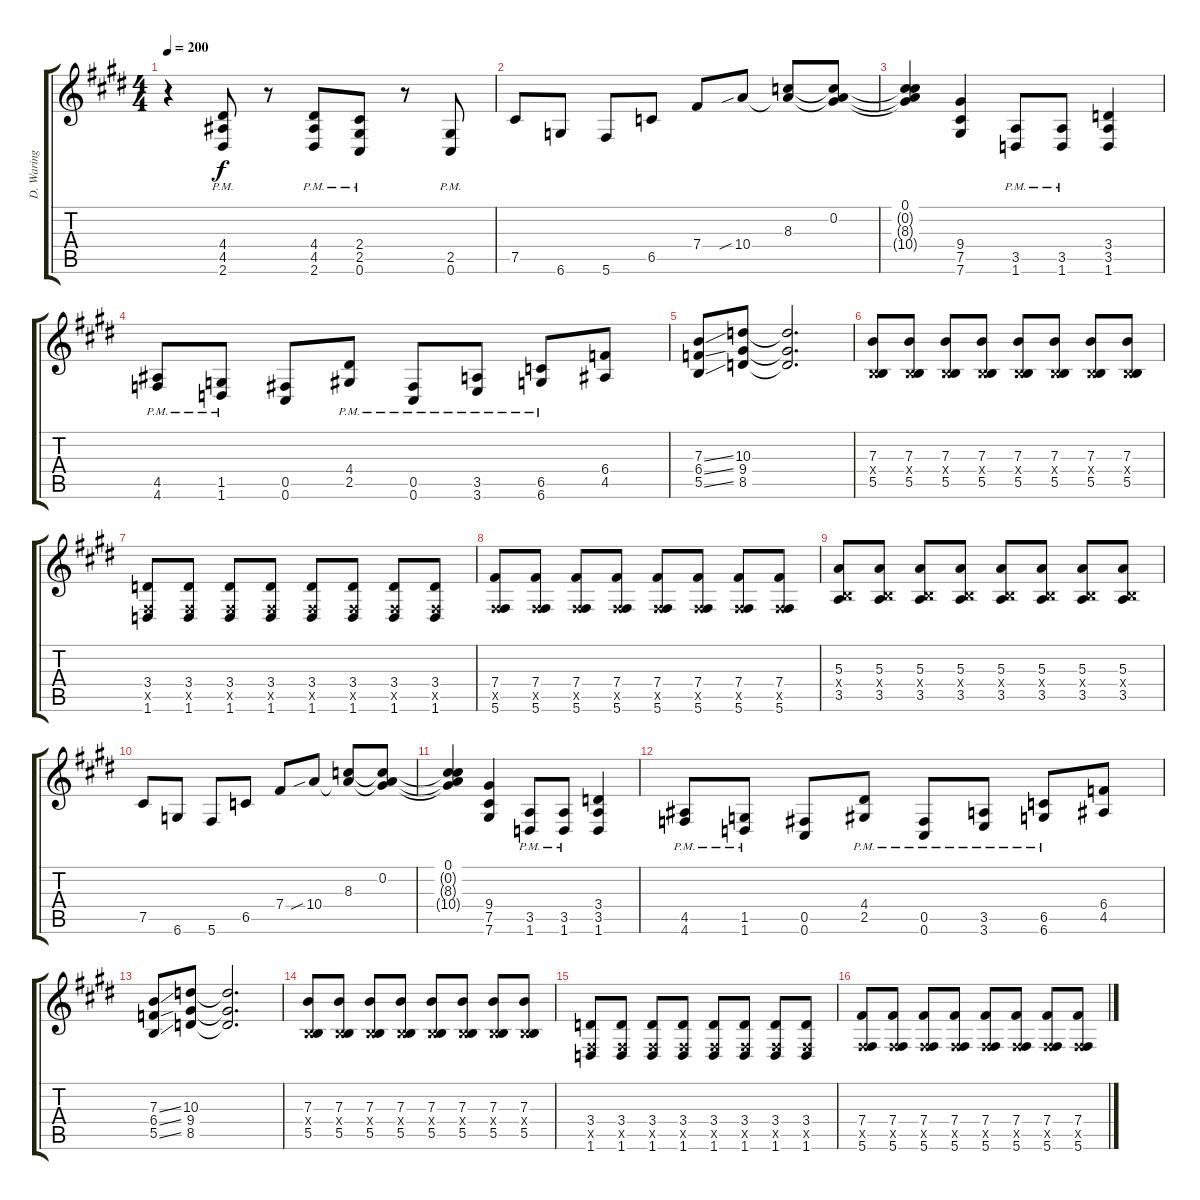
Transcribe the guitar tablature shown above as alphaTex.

\track ("D. Waring Gtr." "D. Waring ") {instrument distortionguitar}
\staff {score tabs}
\tuning (Db4 Ab3 E3 B2 Gb2 Db2) {hide}
\ts (4 4)
\tempo 200
\clef g2
\ks c#minor
r.4{dy f} (4.4{pm} 4.5{pm} 2.6{pm}).8 r.8 (4.4{pm} 4.5{pm} 2.6{pm}).8 (2.4{pm} 2.5{pm} 0.6{pm}).8 r.8 (2.5{pm} 0.6{pm}).8 |
7.5.8 6.6.8 5.6.8 6.5.8 7.4.8 10.4{sib}.8 (8.3 10.4{t}).8 (0.2 8.3{t} 10.4{t}).8 |
(0.1 0.2{t} 8.3{t} 10.4{t}).4 (9.4 7.5 7.6).4 (3.5{pm} 1.6{pm}).8 (3.5{pm} 1.6{pm}).8 (3.4 3.5 1.6).4 |
(4.5{pm} 4.6{pm}).8 (1.5{pm} 1.6{pm}).8 (0.5 0.6).8 (4.4{pm} 2.5{pm}).8 (0.5{pm} 0.6{pm}).8 (3.5{pm} 3.6{pm}).8 (6.5{pm} 6.6{pm}).8 (6.4 4.5).8 |
(7.3{ss} 6.4{ss} 5.5{ss}).8 (10.3 9.4 8.5).8 (10.3{t} 9.4{t} 8.5{t}).2{d} |
(7.3 0.4{x} 5.5).8 (7.3 0.4{x} 5.5).8 (7.3 0.4{x} 5.5).8 (7.3 0.4{x} 5.5).8 (7.3 0.4{x} 5.5).8 (7.3 0.4{x} 5.5).8 (7.3 0.4{x} 5.5).8 (7.3 0.4{x} 5.5).8 |
(3.4 0.5{x} 1.6).8 (3.4 0.5{x} 1.6).8 (3.4 0.5{x} 1.6).8 (3.4 0.5{x} 1.6).8 (3.4 0.5{x} 1.6).8 (3.4 0.5{x} 1.6).8 (3.4 0.5{x} 1.6).8 (3.4 0.5{x} 1.6).8 |
(7.4 0.5{x} 5.6).8 (7.4 0.5{x} 5.6).8 (7.4 0.5{x} 5.6).8 (7.4 0.5{x} 5.6).8 (7.4 0.5{x} 5.6).8 (7.4 0.5{x} 5.6).8 (7.4 0.5{x} 5.6).8 (7.4 0.5{x} 5.6).8 |
(5.3 0.4{x} 3.5).8 (5.3 0.4{x} 3.5).8 (5.3 0.4{x} 3.5).8 (5.3 0.4{x} 3.5).8 (5.3 0.4{x} 3.5).8 (5.3 0.4{x} 3.5).8 (5.3 0.4{x} 3.5).8 (5.3 0.4{x} 3.5).8 |
7.5.8 6.6.8 5.6.8 6.5.8 7.4.8 10.4{sib}.8 (8.3 10.4{t}).8 (0.2 8.3{t} 10.4{t}).8 |
(0.1 0.2{t} 8.3{t} 10.4{t}).4 (9.4 7.5 7.6).4 (3.5{pm} 1.6{pm}).8 (3.5{pm} 1.6{pm}).8 (3.4 3.5 1.6).4 |
(4.5{pm} 4.6{pm}).8 (1.5{pm} 1.6{pm}).8 (0.5 0.6).8 (4.4{pm} 2.5{pm}).8 (0.5{pm} 0.6{pm}).8 (3.5{pm} 3.6{pm}).8 (6.5{pm} 6.6{pm}).8 (6.4 4.5).8 |
(7.3{ss} 6.4{ss} 5.5{ss}).8 (10.3 9.4 8.5).8 (10.3{t} 9.4{t} 8.5{t}).2{d} |
(7.3 0.4{x} 5.5).8 (7.3 0.4{x} 5.5).8 (7.3 0.4{x} 5.5).8 (7.3 0.4{x} 5.5).8 (7.3 0.4{x} 5.5).8 (7.3 0.4{x} 5.5).8 (7.3 0.4{x} 5.5).8 (7.3 0.4{x} 5.5).8 |
(3.4 0.5{x} 1.6).8 (3.4 0.5{x} 1.6).8 (3.4 0.5{x} 1.6).8 (3.4 0.5{x} 1.6).8 (3.4 0.5{x} 1.6).8 (3.4 0.5{x} 1.6).8 (3.4 0.5{x} 1.6).8 (3.4 0.5{x} 1.6).8 |
(7.4 0.5{x} 5.6).8 (7.4 0.5{x} 5.6).8 (7.4 0.5{x} 5.6).8 (7.4 0.5{x} 5.6).8 (7.4 0.5{x} 5.6).8 (7.4 0.5{x} 5.6).8 (7.4 0.5{x} 5.6).8 (7.4 0.5{x} 5.6).8
